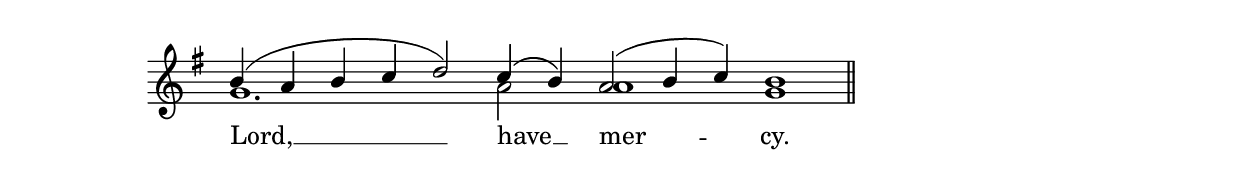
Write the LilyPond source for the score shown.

\version "2.24.4"




keyTime = { \key g \major}
cadenzaMeasure = {
  \cadenzaOff
  \partial 1024 s1024
  \cadenzaOn

}

SopMusic    = \relative { 
    \cadenzaOn
    b'4( a b c d2) c4( b) a2( b4 c) b1 \cadenzaMeasure \section
}

BassMusic   = \relative {
    \cadenzaOn
    g'1. a2 a1 g1 \cadenzaMeasure \section
}



VerseOne = \lyricmode {
    Lord, __ have __ mer -- cy.
    }


\score {
    \new Staff \with {midiInstrument = "choir aahs"} 
    <<
        \clef "treble"
        \new Voice = "Sop"  { \voiceOne \keyTime \SopMusic}
        \new Voice = "Bass" { \voiceTwo \BassMusic }
        \new Lyrics \lyricsto "Sop" { \VerseOne }
    >>

    \layout {
        \context {
            \Score
                \omit BarNumber
                \override SpacingSpanner.common-shortest-duration = #(ly:make-moment 1/16)

        }
        \context {
            \Staff
                \remove Time_signature_engraver
        }
        \context {
            \Lyrics
                \override LyricSpace.minimum-distance = #1.0
        }
    }
    \midi {
        \tempo 4 = 180
    }
}





